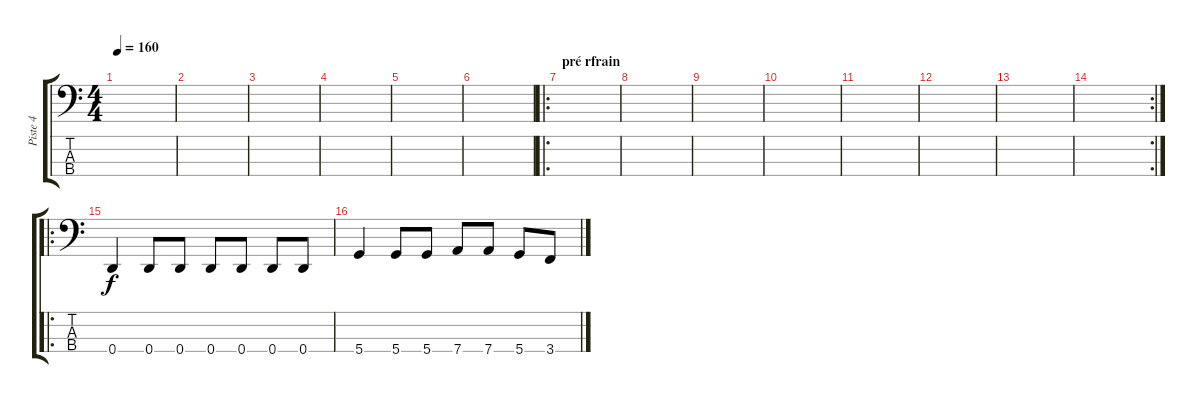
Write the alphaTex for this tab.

\track ("Piste 4" "Piste 4") {instrument electricbasspick}
\staff {score tabs}
\tuning (G2 D2 A1 D1) {hide}
\ts (4 4)
\tempo 160
\clef f4
\ks c
|
|
|
|
|
|
\ro
\section ("" "pré rfrain")
|
|
|
|
|
|
|
\rc 2
|
\ro
0.4.4 0.4.8 0.4.8 0.4.8 0.4.8 0.4.8 0.4.8 |
5.4.4 5.4.8 5.4.8 7.4.8 7.4.8 5.4.8 3.4.8
